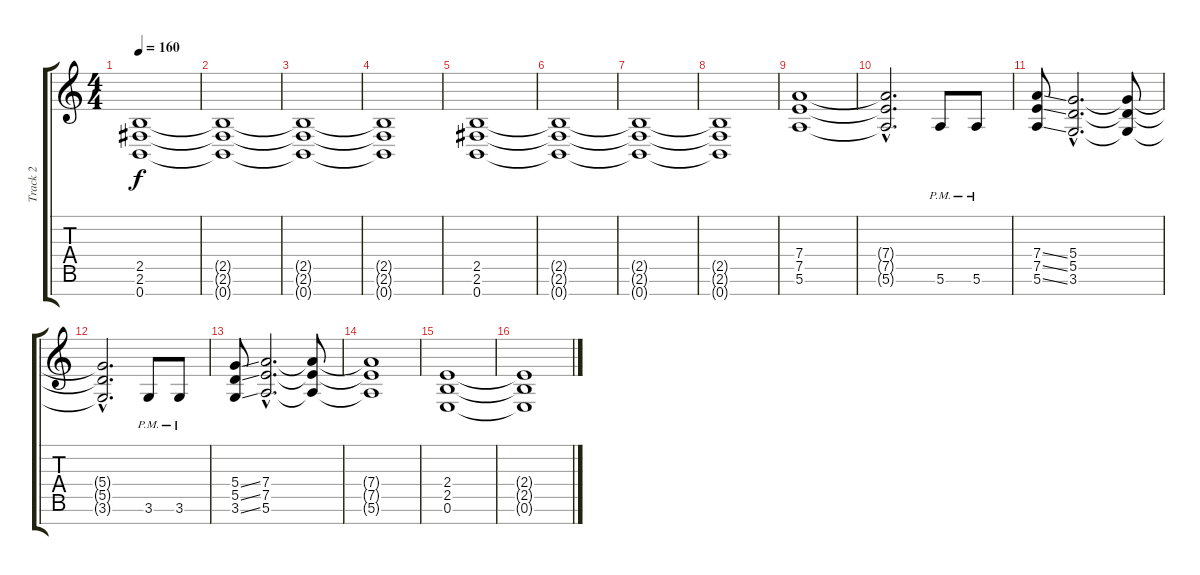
\track ("Track 2" "Track 2") {instrument distortionguitar}
\staff {score tabs}
\tuning (E4 B3 G3 D3 A2 E2 B1) {hide}
\ts (4 4)
\section ("" "")
\tempo 160
\clef g2
\ks c
(2.5 2.6 0.7).1{dy f instrument distortionguitar} |
(2.5{t} 2.6{t} 0.7{t}).1 |
(2.5{t} 2.6{t} 0.7{t}).1 |
(2.5{t} 2.6{t} 0.7{t}).1 |
(2.5 2.6 0.7).1 |
(2.5{t} 2.6{t} 0.7{t}).1 |
(2.5{t} 2.6{t} 0.7{t}).1 |
(2.5{t} 2.6{t} 0.7{t}).1 |
(7.4 7.5 5.6).1 |
(7.4{hac t} 7.5{hac t} 5.6{hac t}).2{d} 5.6{pm}.8 5.6{pm}.8 |
(7.4{ss} 7.5{ss} 5.6{ss}).8 (5.4{hac} 5.5{hac} 3.6{hac}).2{d} (5.4{t} 5.5{t} 3.6{t}).8 |
(5.4{hac t} 5.5{hac t} 3.6{hac t}).2{d} 3.6{pm}.8 3.6{pm}.8 |
(5.4{ss} 5.5{ss} 3.6{ss}).8 (7.4{hac} 7.5{hac} 5.6{hac}).2{d} (7.4{t} 7.5{t} 5.6{t}).8 |
(7.4{t} 7.5{t} 5.6{t}).1 |
(2.4 2.5 0.6).1 |
(2.4{t} 2.5{t} 0.6{t}).1
